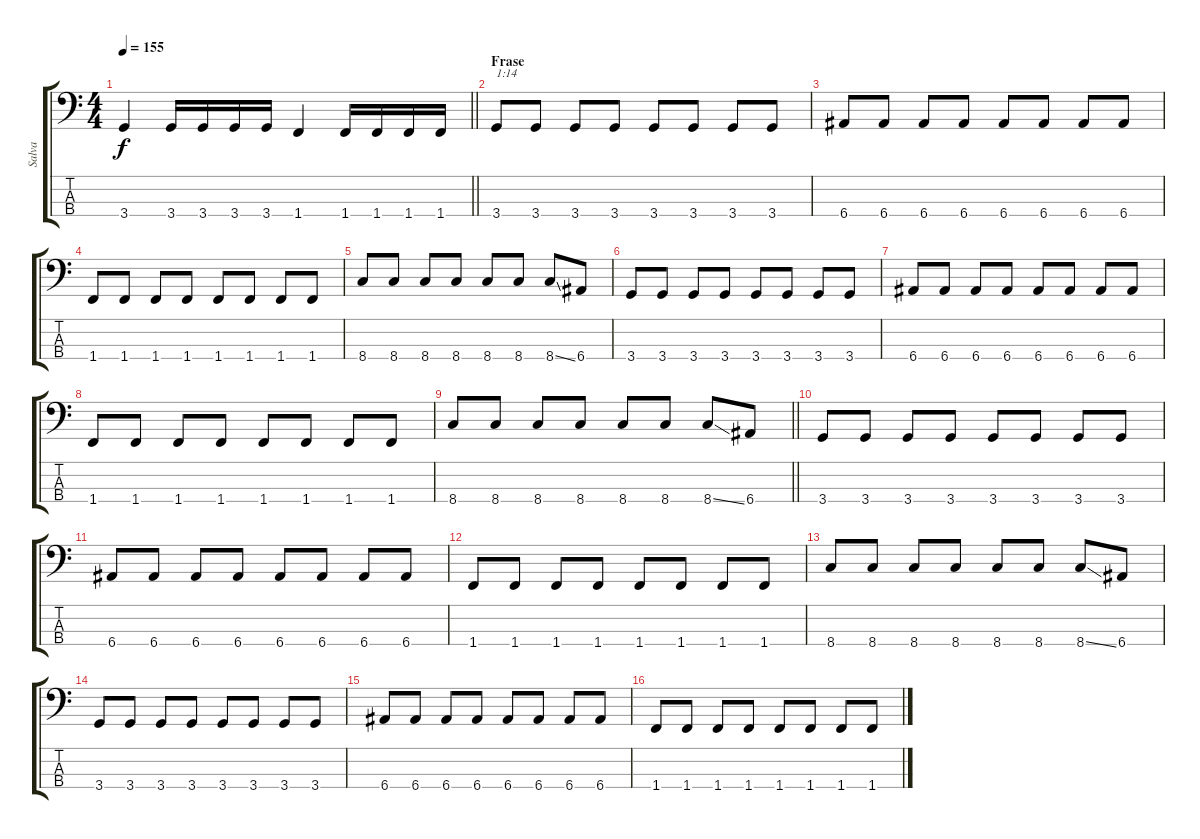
\track ("Salva" "Salva") {instrument electricbassfinger}
\staff {score tabs}
\tuning (G2 D2 A1 E1) {hide}
\ts (4 4)
\tempo 155
\clef f4
\barLineRight lightlight
\ks c
3.4.4{dy f} 3.4.16 3.4.16 3.4.16 3.4.16 1.4.4 1.4.16 1.4.16 1.4.16 1.4.16 |
\section ("" "Frase")
3.4.8{txt "1:14"} 3.4.8 3.4.8 3.4.8 3.4.8 3.4.8 3.4.8 3.4.8 |
6.4.8 6.4.8 6.4.8 6.4.8 6.4.8 6.4.8 6.4.8 6.4.8 |
1.4.8 1.4.8 1.4.8 1.4.8 1.4.8 1.4.8 1.4.8 1.4.8 |
8.4.8 8.4.8 8.4.8 8.4.8 8.4.8 8.4.8 8.4{ss}.8 6.4.8 |
3.4.8 3.4.8 3.4.8 3.4.8 3.4.8 3.4.8 3.4.8 3.4.8 |
6.4.8 6.4.8 6.4.8 6.4.8 6.4.8 6.4.8 6.4.8 6.4.8 |
1.4.8 1.4.8 1.4.8 1.4.8 1.4.8 1.4.8 1.4.8 1.4.8 |
\barLineRight lightlight
8.4.8 8.4.8 8.4.8 8.4.8 8.4.8 8.4.8 8.4{ss}.8 6.4.8 |
3.4.8 3.4.8 3.4.8 3.4.8 3.4.8 3.4.8 3.4.8 3.4.8 |
6.4.8 6.4.8 6.4.8 6.4.8 6.4.8 6.4.8 6.4.8 6.4.8 |
1.4.8 1.4.8 1.4.8 1.4.8 1.4.8 1.4.8 1.4.8 1.4.8 |
8.4.8 8.4.8 8.4.8 8.4.8 8.4.8 8.4.8 8.4{ss}.8 6.4.8 |
3.4.8 3.4.8 3.4.8 3.4.8 3.4.8 3.4.8 3.4.8 3.4.8 |
6.4.8 6.4.8 6.4.8 6.4.8 6.4.8 6.4.8 6.4.8 6.4.8 |
1.4.8 1.4.8 1.4.8 1.4.8 1.4.8 1.4.8 1.4.8 1.4.8
